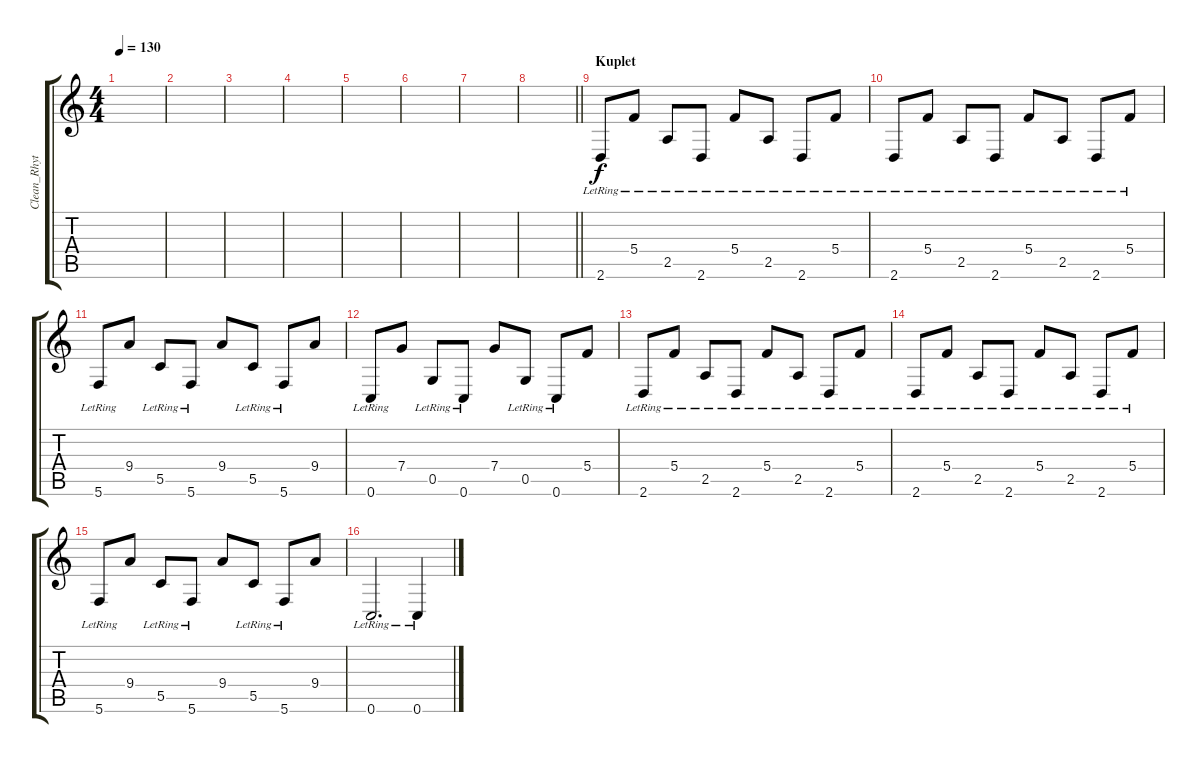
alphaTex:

\track ("Clean_Rhythm" "Clean_Rhyt") {instrument electricguitarclean}
\staff {score tabs}
\tuning (D4 A3 F3 C3 G2 C2) {hide}
\ts (4 4)
\tempo 130
\clef g2
\ks c
|
|
|
|
|
|
|
\barLineRight lightlight
|
\section ("" "Kuplet")
2.6{lr}.8 5.4{lr}.8 2.5{lr}.8 2.6{lr}.8 5.4{lr}.8 2.5{lr}.8 2.6{lr}.8 5.4{lr}.8 |
2.6{lr}.8 5.4{lr}.8 2.5{lr}.8 2.6{lr}.8 5.4{lr}.8 2.5{lr}.8 2.6{lr}.8 5.4{lr}.8 |
5.6{lr}.8 9.4.8 5.5{lr}.8 5.6{lr}.8 9.4.8 5.5{lr}.8 5.6{lr}.8 9.4.8 |
0.6{lr}.8 7.4.8 0.5{lr}.8 0.6{lr}.8 7.4.8 0.5{lr}.8 0.6{lr}.8 5.4.8 |
2.6{lr}.8 5.4{lr}.8 2.5{lr}.8 2.6{lr}.8 5.4{lr}.8 2.5{lr}.8 2.6{lr}.8 5.4{lr}.8 |
2.6{lr}.8 5.4{lr}.8 2.5{lr}.8 2.6{lr}.8 5.4{lr}.8 2.5{lr}.8 2.6{lr}.8 5.4{lr}.8 |
5.6{lr}.8 9.4.8 5.5{lr}.8 5.6{lr}.8 9.4.8 5.5{lr}.8 5.6{lr}.8 9.4.8 |
0.6{lr}.2{d} 0.6{lr}.4
